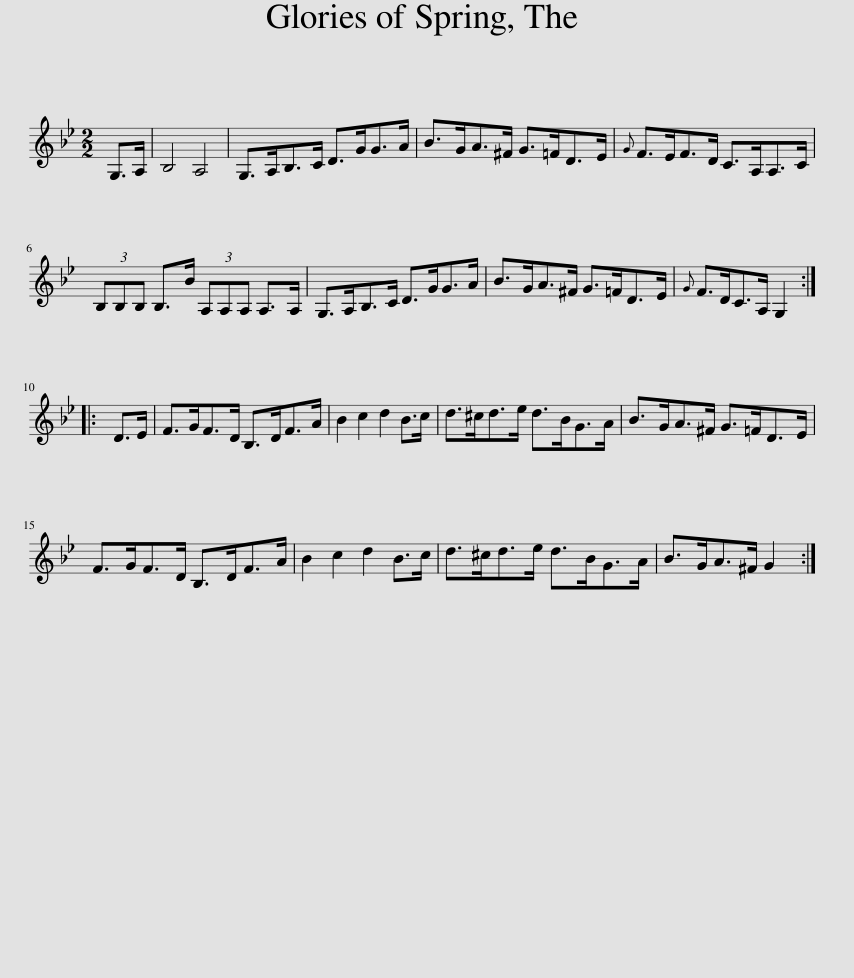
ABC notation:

X:1
L:1/8
M:2/2
I:linebreak $
K:Gmin
V:1 treble
V:1
 G,>A, | B,4 A,4 | G,>A,B,>C D>GG>A | B>GA>^F G>=FD>E |{G} F>EF>D C>A,A,>C |$ %5
 (3B,B,B, B,>B (3A,A,A, A,>A, | G,>A,B,>C D>GG>A | B>GA>^F G>=FD>E |{G} F>DC>A, G,2 ::$ D>E | %10
 F>GF>D B,>DF>A | B2 c2 d2 B>c | d>^cd>e d>BG>A | B>GA>^F G>=FD>E |$ F>GF>D B,>DF>A | %15
 B2 c2 d2 B>c | d>^cd>e d>BG>A | B>GA>^F G2 :| %18
